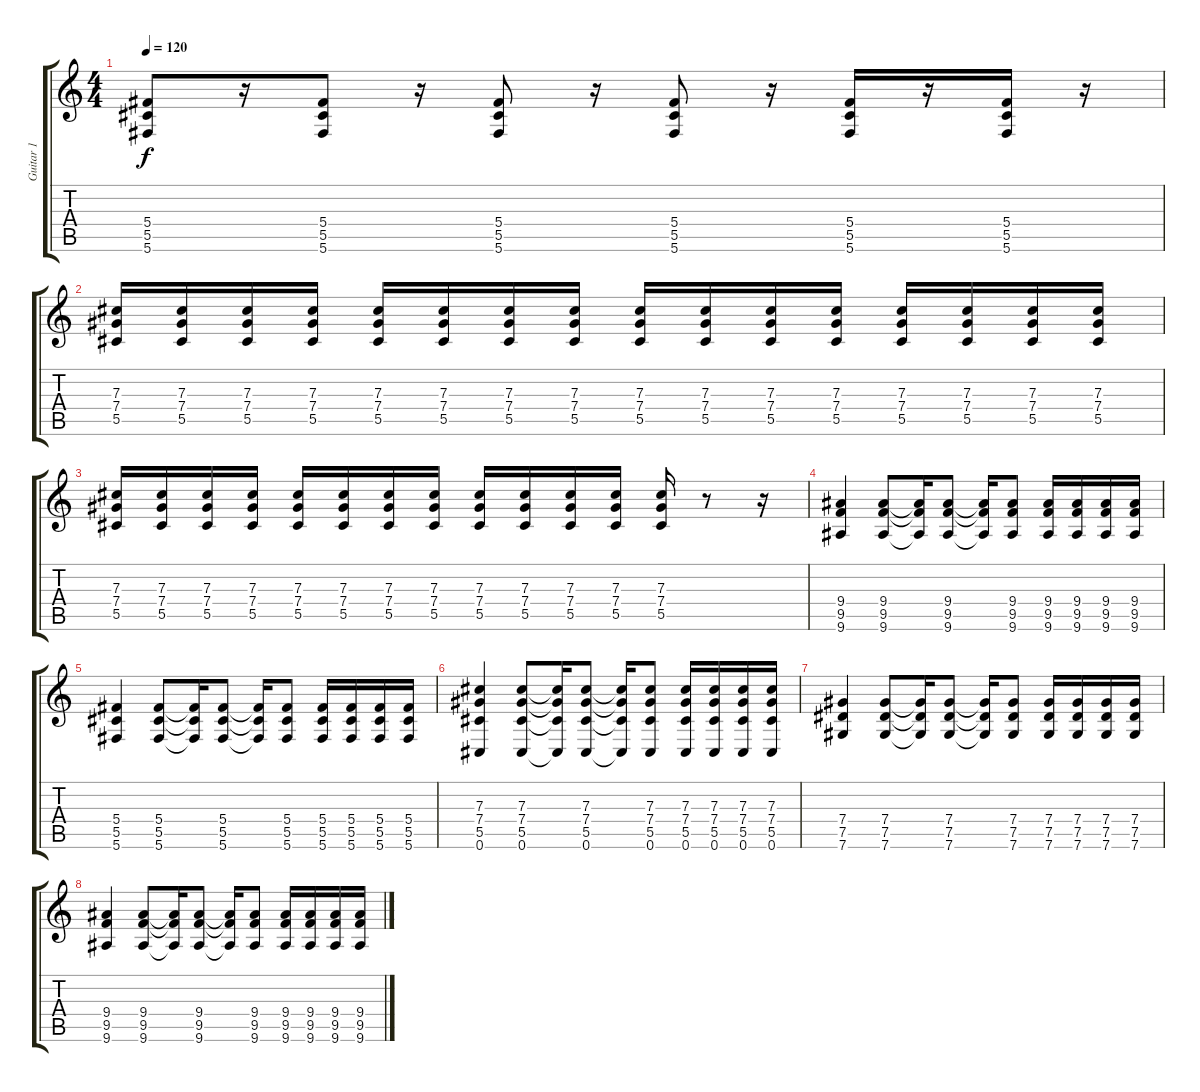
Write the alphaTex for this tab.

\track ("Guitar 1" "Guitar 1") {instrument distortionguitar}
\staff {score tabs}
\tuning (Eb4 Bb3 Gb3 Db3 Ab2 Db2) {hide}
\ts (4 4)
\tempo 120
\clef g2
\ks c
(5.4 5.5 5.6).8{dy f} r.16 (5.4 5.5 5.6).8 r.16 (5.4 5.5 5.6).8 r.16 (5.4 5.5 5.6).8 r.16 (5.4 5.5 5.6).16 r.16 (5.4 5.5 5.6).16 r.16 |
(7.3 7.4 5.5).16 (7.3 7.4 5.5).16 (7.3 7.4 5.5).16 (7.3 7.4 5.5).16 (7.3 7.4 5.5).16 (7.3 7.4 5.5).16 (7.3 7.4 5.5).16 (7.3 7.4 5.5).16 (7.3 7.4 5.5).16 (7.3 7.4 5.5).16 (7.3 7.4 5.5).16 (7.3 7.4 5.5).16 (7.3 7.4 5.5).16 (7.3 7.4 5.5).16 (7.3 7.4 5.5).16 (7.3 7.4 5.5).16 |
(7.3 7.4 5.5).16 (7.3 7.4 5.5).16 (7.3 7.4 5.5).16 (7.3 7.4 5.5).16 (7.3 7.4 5.5).16 (7.3 7.4 5.5).16 (7.3 7.4 5.5).16 (7.3 7.4 5.5).16 (7.3 7.4 5.5).16 (7.3 7.4 5.5).16 (7.3 7.4 5.5).16 (7.3 7.4 5.5).16 (7.3 7.4 5.5).16 r.8 r.16 |
(9.4 9.5 9.6).4 (9.4 9.5 9.6).8 (9.4{t} 9.5{t} 9.6{t}).16 (9.4 9.5 9.6).8 (9.4{t} 9.5{t} 9.6{t}).16 (9.4 9.5 9.6).8 (9.4 9.5 9.6).16 (9.4 9.5 9.6).16 (9.4 9.5 9.6).16 (9.4 9.5 9.6).16 |
(5.4 5.5 5.6).4 (5.4 5.5 5.6).8 (5.4{t} 5.5{t} 5.6{t}).16 (5.4 5.5 5.6).8 (5.4{t} 5.5{t} 5.6{t}).16 (5.4 5.5 5.6).8 (5.4 5.5 5.6).16 (5.4 5.5 5.6).16 (5.4 5.5 5.6).16 (5.4 5.5 5.6).16 |
(7.3 7.4 5.5 0.6).4 (7.3 7.4 5.5 0.6).8 (7.3{t} 7.4{t} 5.5{t} 0.6{t}).16 (7.3 7.4 5.5 0.6).8 (7.3{t} 7.4{t} 5.5{t} 0.6{t}).16 (7.3 7.4 5.5 0.6).8 (7.3 7.4 5.5 0.6).16 (7.3 7.4 5.5 0.6).16 (7.3 7.4 5.5 0.6).16 (7.3 7.4 5.5 0.6).16 |
(7.4 7.5 7.6).4 (7.4 7.5 7.6).8 (7.4{t} 7.5{t} 7.6{t}).16 (7.4 7.5 7.6).8 (7.4{t} 7.5{t} 7.6{t}).16 (7.4 7.5 7.6).8 (7.4 7.5 7.6).16 (7.4 7.5 7.6).16 (7.4 7.5 7.6).16 (7.4 7.5 7.6).16 |
(9.4 9.5 9.6).4 (9.4 9.5 9.6).8 (9.4{t} 9.5{t} 9.6{t}).16 (9.4 9.5 9.6).8 (9.4{t} 9.5{t} 9.6{t}).16 (9.4 9.5 9.6).8 (9.4 9.5 9.6).16 (9.4 9.5 9.6).16 (9.4 9.5 9.6).16 (9.4 9.5 9.6).16
